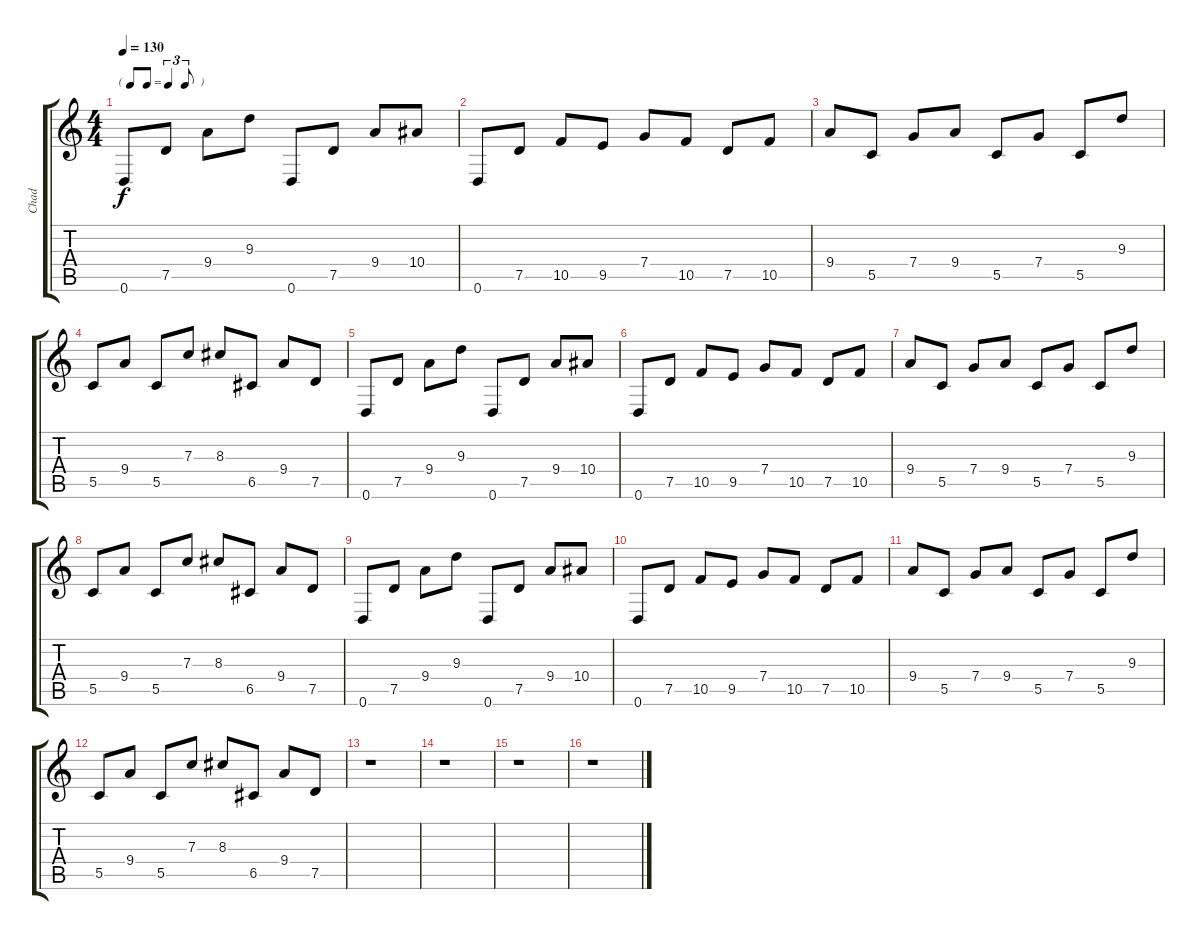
\track ("Chad" "Chad") {instrument distortionguitar}
\staff {score tabs}
\tuning (D4 A3 F3 C3 G2 D2) {hide}
\ts (4 4)
\tf triplet8th
\tempo 130
\clef g2
\ks c
0.6.8{dy f instrument distortionguitar} 7.5.8 9.4.8 9.3.8 0.6.8 7.5.8 9.4.8 10.4.8 |
0.6.8 7.5.8 10.5.8 9.5.8 7.4.8 10.5.8 7.5.8 10.5.8 |
9.4.8 5.5.8 7.4.8 9.4.8 5.5.8 7.4.8 5.5.8 9.3.8 |
5.5.8 9.4.8 5.5.8 7.3.8 8.3.8 6.5.8 9.4.8 7.5.8 |
0.6.8 7.5.8 9.4.8 9.3.8 0.6.8 7.5.8 9.4.8 10.4.8 |
0.6.8 7.5.8 10.5.8 9.5.8 7.4.8 10.5.8 7.5.8 10.5.8 |
9.4.8 5.5.8 7.4.8 9.4.8 5.5.8 7.4.8 5.5.8 9.3.8 |
5.5.8 9.4.8 5.5.8 7.3.8 8.3.8 6.5.8 9.4.8 7.5.8 |
0.6.8 7.5.8 9.4.8 9.3.8 0.6.8 7.5.8 9.4.8 10.4.8 |
0.6.8 7.5.8 10.5.8 9.5.8 7.4.8 10.5.8 7.5.8 10.5.8 |
9.4.8 5.5.8 7.4.8 9.4.8 5.5.8 7.4.8 5.5.8 9.3.8 |
5.5.8 9.4.8 5.5.8 7.3.8 8.3.8 6.5.8 9.4.8 7.5.8 |
r.1 |
r.1 |
r.1 |
r.1
